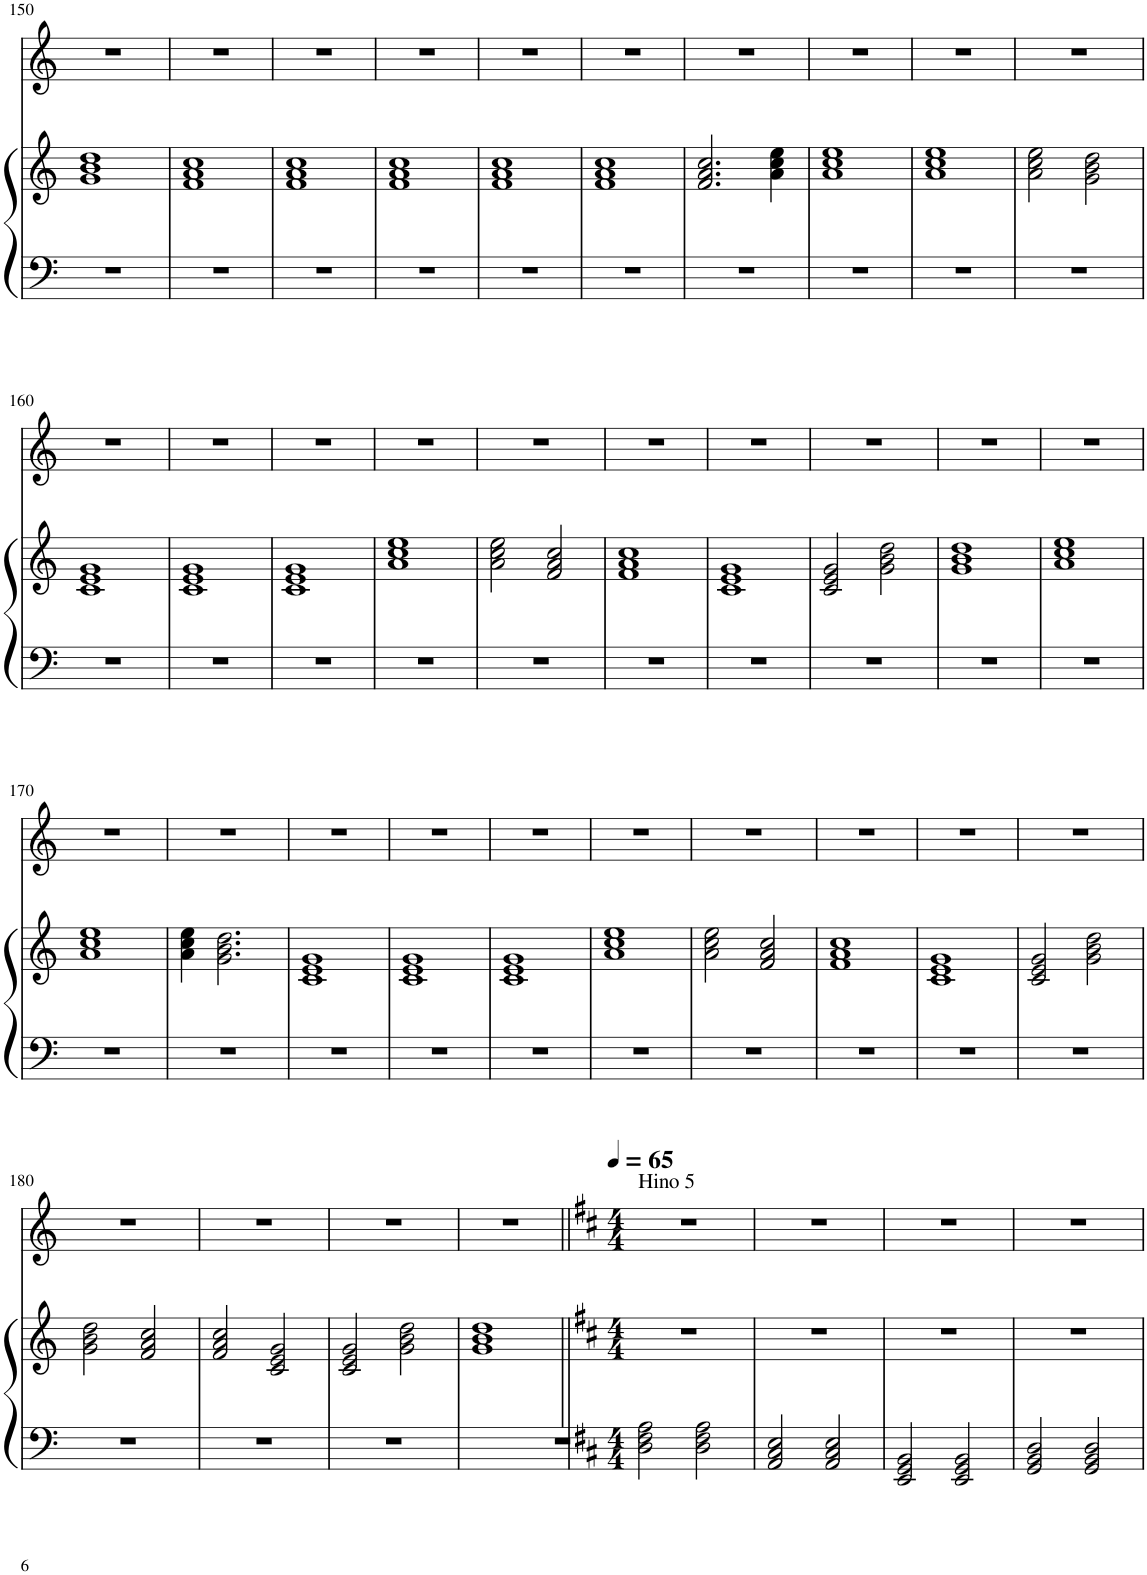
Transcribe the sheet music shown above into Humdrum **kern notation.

**kern	**kern	**kern
*part1	*part1	*part1
*staff3	*staff2	*staff1
*I"Piano	*	*
*I'Pno	*	*
!!LO:PB:g=z
*clefF4	*clefG2	*clefG2
*k[]	*k[]	*k[]
*M4/4	*M4/4	*M4/4
=150	=150	=150
1r	1g 1b 1dd	1r
=151	=151	=151
1r	1f 1a 1cc	1r
=152	=152	=152
1r	1f 1a 1cc	1r
=153	=153	=153
1r	1f 1a 1cc	1r
=154	=154	=154
1r	1f 1a 1cc	1r
=155	=155	=155
1r	1f 1a 1cc	1r
=156	=156	=156
1r	2.f/ 2.a/ 2.cc/	1r
.	4a\ 4cc\ 4ee\	.
=157	=157	=157
1r	1a 1cc 1ee	1r
=158	=158	=158
1r	1a 1cc 1ee	1r
=159	=159	=159
1r	2a\ 2cc\ 2ee\	1r
.	2g\ 2b\ 2dd\	.
!!LO:LB:g=z
=160	=160	=160
1r	1c 1e 1g	1r
=161	=161	=161
1r	1c 1e 1g	1r
=162	=162	=162
1r	1c 1e 1g	1r
=163	=163	=163
1r	1a 1cc 1ee	1r
=164	=164	=164
1r	2a\ 2cc\ 2ee\	1r
.	2f/ 2a/ 2cc/	.
=165	=165	=165
1r	1f 1a 1cc	1r
=166	=166	=166
1r	1c 1e 1g	1r
=167	=167	=167
1r	2c/ 2e/ 2g/	1r
.	2g\ 2b\ 2dd\	.
=168	=168	=168
1r	1g 1b 1dd	1r
=169	=169	=169
1r	1a 1cc 1ee	1r
!!LO:LB:g=z
=170	=170	=170
1r	1a 1cc 1ee	1r
=171	=171	=171
1r	4a\ 4cc\ 4ee\	1r
.	2.g\ 2.b\ 2.dd\	.
=172	=172	=172
1r	1c 1e 1g	1r
=173	=173	=173
1r	1c 1e 1g	1r
=174	=174	=174
1r	1c 1e 1g	1r
=175	=175	=175
1r	1a 1cc 1ee	1r
=176	=176	=176
1r	2a\ 2cc\ 2ee\	1r
.	2f/ 2a/ 2cc/	.
=177	=177	=177
1r	1f 1a 1cc	1r
=178	=178	=178
1r	1c 1e 1g	1r
=179	=179	=179
1r	2c/ 2e/ 2g/	1r
.	2g\ 2b\ 2dd\	.
!!LO:LB:g=z
=180	=180	=180
1r	2g\ 2b\ 2dd\	1r
.	2f/ 2a/ 2cc/	.
=181	=181	=181
1r	2f/ 2a/ 2cc/	1r
.	2c/ 2e/ 2g/	.
=182	=182	=182
1r	2c/ 2e/ 2g/	1r
.	2g\ 2b\ 2dd\	.
=183	=183	=183
1r	1g 1b 1dd	1r
=184||	=184||	=184||
*k[f#c#]	*k[f#c#]	*k[f#c#]
*M4/4	*M4/4	*M4/4
*	*	*MM65
!	!	!LO:TX:a:t=Hino 5
2D\ 2F#\ 2A\	1r	1r
2D\ 2F#\ 2A\	.	.
=185	=185	=185
2AA/ 2C#/ 2E/	1r	1r
2AA/ 2C#/ 2E/	.	.
=186	=186	=186
2EE/ 2GG/ 2BB/	1r	1r
2EE/ 2GG/ 2BB/	.	.
=187	=187	=187
2GG/ 2BB/ 2D/	1r	1r
2GG/ 2BB/ 2D/	.	.
=	=	=
*-	*-	*-
